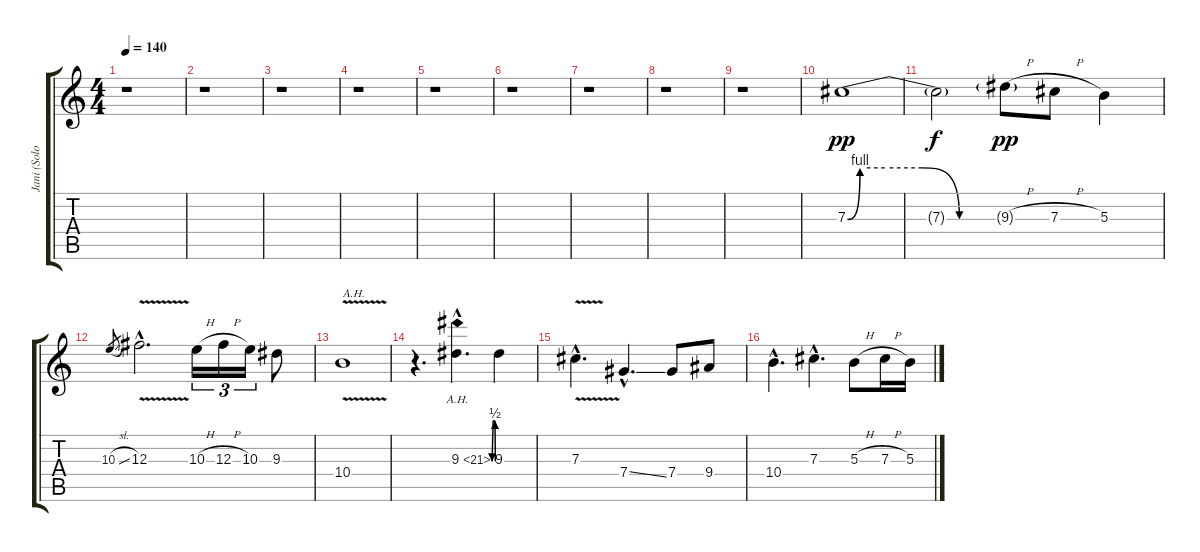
\track ("Jani (Solo)" "Jani (Solo") {instrument distortionguitar}
\staff {score tabs}
\tuning (Eb4 Bb3 Gb3 Db3 Ab2 Eb2) {hide}
\ts (4 4)
\tempo 140
\clef g2
\ks c
r.1{dy pp} |
r.1 |
r.1 |
r.1 |
r.1 |
r.1 |
r.1 |
r.1 |
r.1 |
7.3{be (custom 0 0 5 4 15 4 30 4 45 0 60 0)}.1 |
7.3{t}.2{dy f} 9.3{h g}.8{dy pp} 7.3{h}.8 5.3.4 |
10.3{sl}.8{gr} 12.3{v hac}.2{d} 10.3{h}.16{tu (3 2)} 12.3{h}.16{tu (3 2)} 10.3.16{tu (3 2)} 9.3.8 |
10.4{v}.1{txt "A.H."} |
r.4{d} 9.3{be (custom 0 0 5 2 15 2 30 2 45 0 60 0) ah 12 hac}.4{d} 9.3.4 |
7.3{v hac}.4{d} 7.4{ss hac}.4{d} 7.4.8 9.4.8 |
10.4{hac}.4{d} 7.3{hac}.4{d} 5.3{h}.8 7.3{h}.16 5.3{ss}.16
